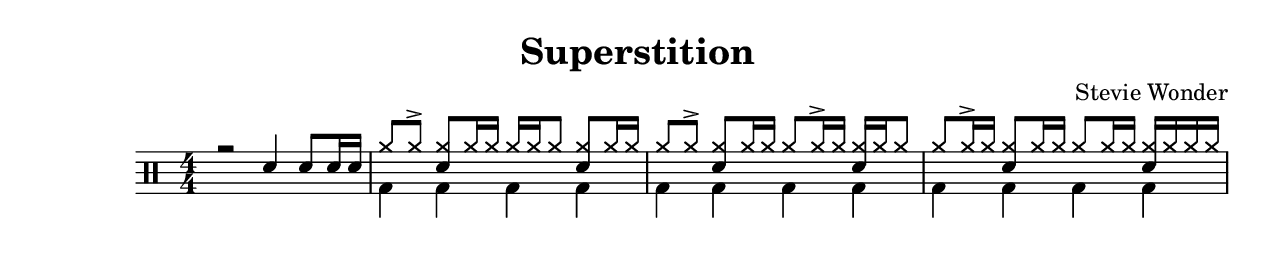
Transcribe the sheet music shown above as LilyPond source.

%\version "2.18.0"

\header {
  title = "Superstition"
  composer = "Stevie Wonder"
}

% ====== Drum notations customized
#(define md '(
  (ridecymbal   cross    #f  5)(ridebell     xcircle  #f  5)
  (crashcymbal  cross    #f  6)(splashcymbal harmonic #f  6)
  (pedalhihat   cross    #f -5)(hihat        cross    #f  5)
  (snare        default  #f  1)(sidestick    cross    #f  1)
  (lowmidtom    default  #f  0)(lowtom       default  #f -1)
  (hightom      default  #f  3)(bassdrum     default  #f -3)
))

% ====== Custom open and half-open ornamentation
pth = #'((moveto 1 0.4) (lineto 0 -0.4))
hop = \markup{\hspace #0.5 \draw-circle #.4 #0.1 ##f}
hhop = \markup{ \combine \hop \path #0.1 #pth }
act = \markup {\left-align \musicglyph #"scripts.sforzato"}

% ===== Stems Up voice
up = \drummode { 
  % Customizations
  \stemUp
  \slurDown
  \numericTimeSignature
  
  % Tempo and rehearsal marks
  % \mark #1
  
  % Notes
  r2 sn4 sn8[ sn16 sn] |
  hh8[ hh ^>] <hh sn>[ hh16 hh] hh[ hh hh8] <hh sn>[ hh16 hh] |
  hh8[ hh ^>] <hh sn>[ hh16 hh] hh8[ hh16 ^> hh] <hh sn>[ hh16 hh8] |
  hh8[ hh16 ^> hh] <hh sn>8[ hh16 hh] hh8[hh16 hh] <hh sn>16[ hh hh hh] |

  % \bar ":|."
}

% ===== Stems Down voice
down = \drummode { 
  % Customizations
  \stemDown
  
  % Notes
  s1 |
  bd4 bd bd bd |
  bd4 bd bd bd |
  bd4 bd bd bd |
}

% ====== Layout customizations
\score
{
  <<
    \set Score.markFormatter = #format-mark-circle-numbers
    \override Score.RehearsalMark #'X-offset = #0.5
    \new DrumStaff
    <<
      \set DrumStaff.drumStyleTable=#(alist->hash-table md)
      \new DrumVoice {\voiceOne \up}
      \new DrumVoice {\voiceTwo \down}
    >>
  >>
  
  \layout {\context {\Score \remove "Bar_number_engraver"}}
}

% ===== Page customizations
\paper{
  #(set-paper-size "letter")
  %indent=#0
  line-width=#200
  oddFooterMarkup=##f
  oddHeaderMarkup=##f
  %bookTitleMarkup = ##f
  %scoreTitleMarkup = ##f
}
